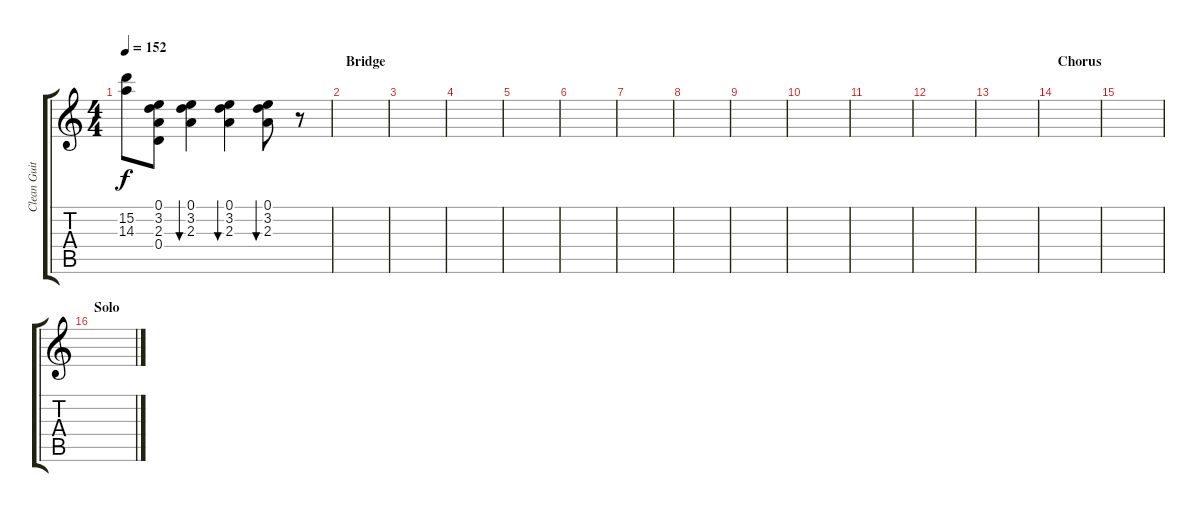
\track ("Clean Guitar" "Clean Guit") {instrument electricguitarclean}
\staff {score tabs}
\tuning (E4 B3 G3 D3 A2 E2) {hide}
\ts (4 4)
\tempo 152
\clef g2
\ks c
(15.2{t} 14.3{t}).8{dy f} (0.1 3.2 2.3 0.4).8 (0.1 3.2 2.3).4{bu 120} (0.1 3.2 2.3).4{bu 120} (0.1 3.2 2.3).8{bu 120} r.8 |
\section ("" "Bridge")
|
|
|
|
|
|
|
|
|
|
|
|
\section ("" "Chorus")
|
|
\section ("" "Solo")
